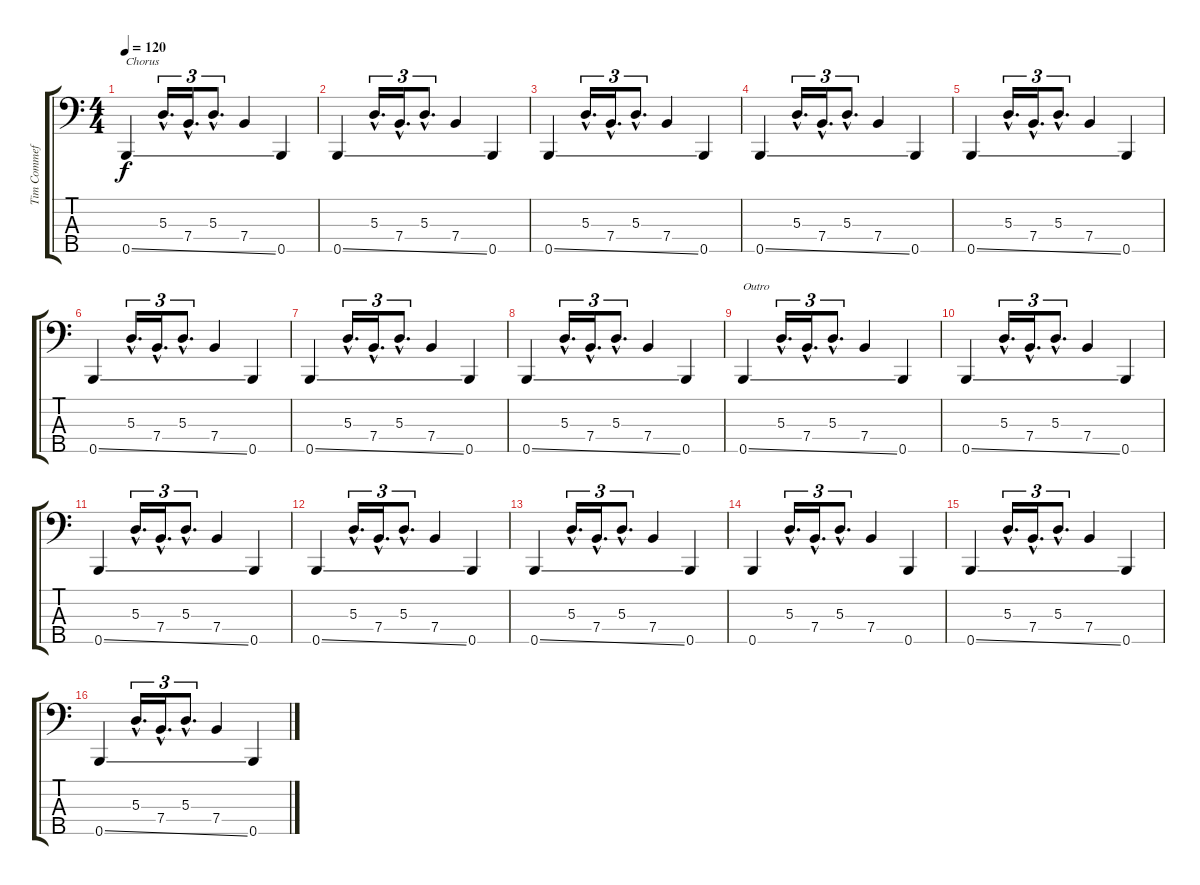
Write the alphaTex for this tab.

\track ("Tim Commeford" "Tim Commef") {instrument synthbass2}
\staff {score tabs}
\tuning (G2 D2 A1 E1 B0) {hide}
\ts (4 4)
\tempo 120
\clef f4
\ks c
0.5{ss}.4{txt "Chorus" dy f} 5.3{hac}.16{d tu (3 2)} 7.4{hac}.16{d tu (3 2)} 5.3{hac}.8{d tu (3 2)} 7.4.4 0.5.4 |
0.5{ss}.4 5.3{hac}.16{d tu (3 2)} 7.4{hac}.16{d tu (3 2)} 5.3{hac}.8{d tu (3 2)} 7.4.4 0.5.4 |
0.5{ss}.4 5.3{hac}.16{d tu (3 2)} 7.4{hac}.16{d tu (3 2)} 5.3{hac}.8{d tu (3 2)} 7.4.4 0.5.4 |
0.5{ss}.4 5.3{hac}.16{d tu (3 2)} 7.4{hac}.16{d tu (3 2)} 5.3{hac}.8{d tu (3 2)} 7.4.4 0.5.4 |
0.5{ss}.4 5.3{hac}.16{d tu (3 2)} 7.4{hac}.16{d tu (3 2)} 5.3{hac}.8{d tu (3 2)} 7.4.4 0.5.4 |
0.5{ss}.4 5.3{hac}.16{d tu (3 2)} 7.4{hac}.16{d tu (3 2)} 5.3{hac}.8{d tu (3 2)} 7.4.4 0.5.4 |
0.5{ss}.4 5.3{hac}.16{d tu (3 2)} 7.4{hac}.16{d tu (3 2)} 5.3{hac}.8{d tu (3 2)} 7.4.4 0.5.4 |
0.5{ss}.4 5.3{hac}.16{d tu (3 2)} 7.4{hac}.16{d tu (3 2)} 5.3{hac}.8{d tu (3 2)} 7.4.4 0.5.4 |
0.5{ss}.4{txt "Outro"} 5.3{hac}.16{d tu (3 2)} 7.4{hac}.16{d tu (3 2)} 5.3{hac}.8{d tu (3 2)} 7.4.4 0.5.4 |
0.5{ss}.4 5.3{hac}.16{d tu (3 2)} 7.4{hac}.16{d tu (3 2)} 5.3{hac}.8{d tu (3 2)} 7.4.4 0.5.4 |
0.5{ss}.4 5.3{hac}.16{d tu (3 2)} 7.4{hac}.16{d tu (3 2)} 5.3{hac}.8{d tu (3 2)} 7.4.4 0.5.4 |
0.5{ss}.4 5.3{hac}.16{d tu (3 2)} 7.4{hac}.16{d tu (3 2)} 5.3{hac}.8{d tu (3 2)} 7.4.4 0.5.4 |
0.5{ss}.4 5.3{hac}.16{d tu (3 2)} 7.4{hac}.16{d tu (3 2)} 5.3{hac}.8{d tu (3 2)} 7.4.4 0.5.4 |
0.5.4 5.3{hac}.16{d tu (3 2)} 7.4{hac}.16{d tu (3 2)} 5.3{hac}.8{d tu (3 2)} 7.4.4 0.5.4 |
0.5{ss}.4 5.3{hac}.16{d tu (3 2)} 7.4{hac}.16{d tu (3 2)} 5.3{hac}.8{d tu (3 2)} 7.4.4 0.5.4 |
0.5{ss}.4 5.3{hac}.16{d tu (3 2)} 7.4{hac}.16{d tu (3 2)} 5.3{hac}.8{d tu (3 2)} 7.4.4 0.5.4
